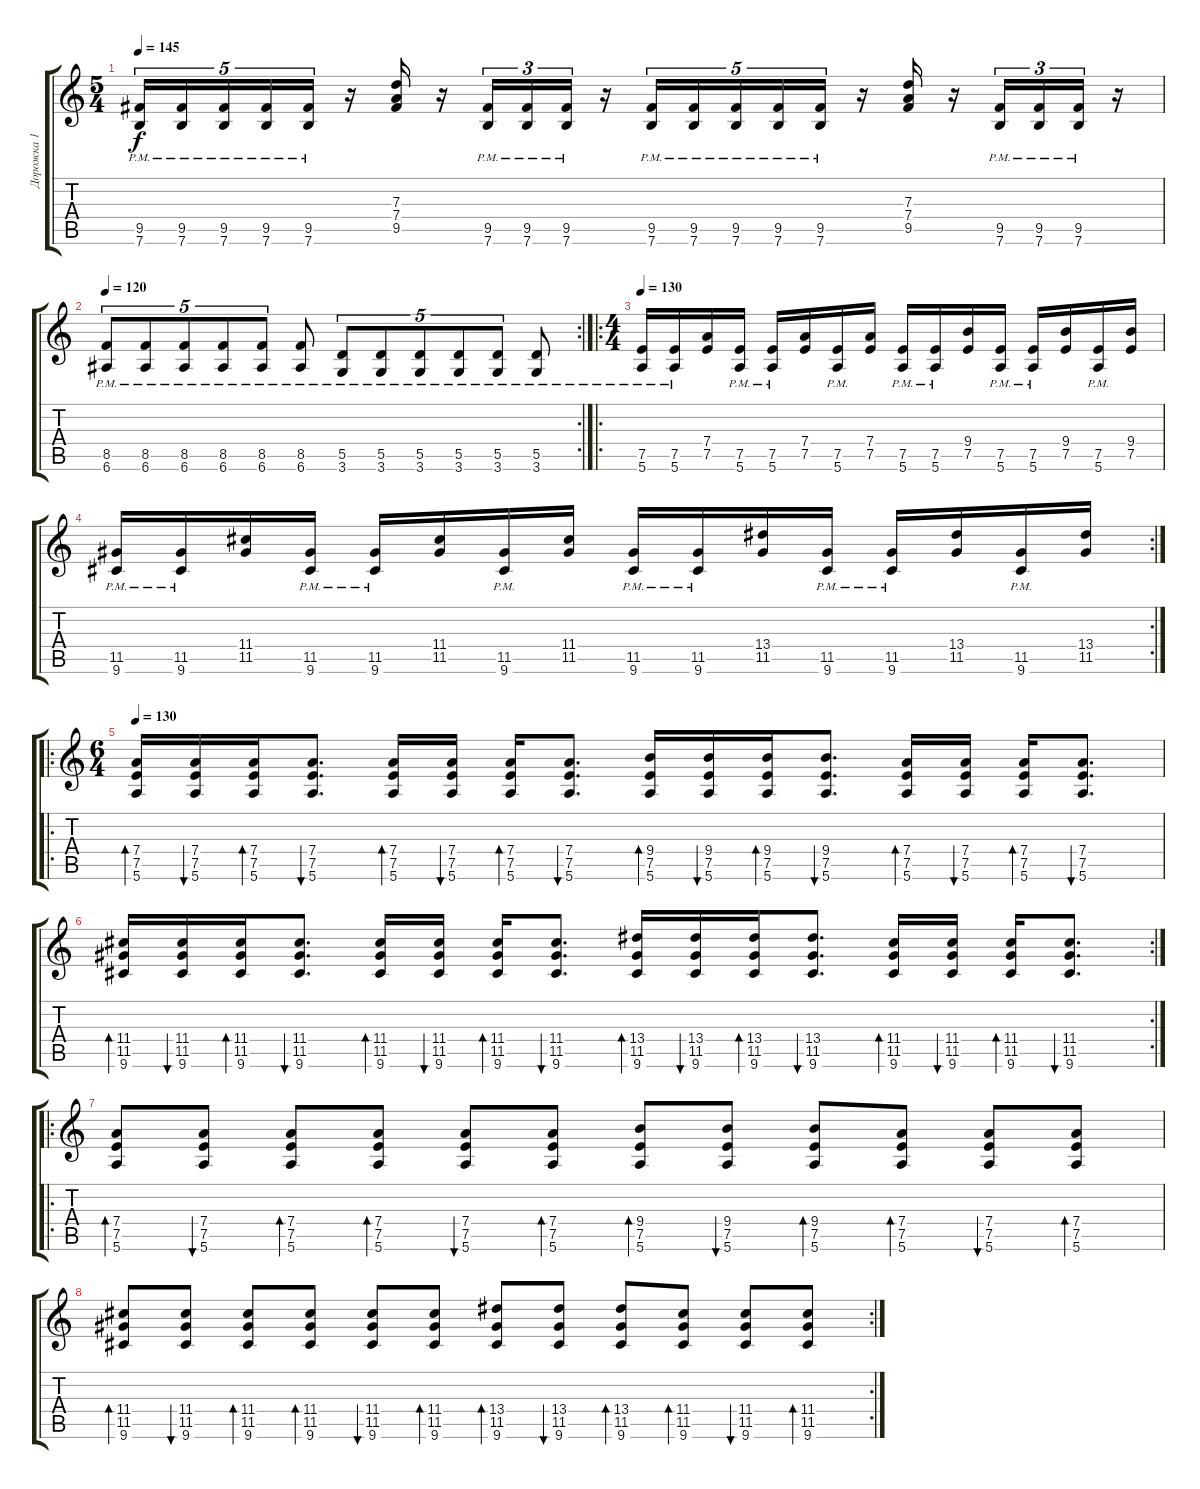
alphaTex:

\track ("Дорожка 1" "Дорожка 1") {instrument overdrivenguitar}
\staff {score tabs}
\tuning (E4 B3 G3 D3 A2 E2) {hide}
\ts (5 4)
\tempo 145
\clef g2
\ks c
(9.5{pm} 7.6{pm}).16{tu (5 4) dy f} (9.5{pm} 7.6{pm}).16{tu (5 4)} (9.5{pm} 7.6{pm}).16{tu (5 4)} (9.5{pm} 7.6{pm}).16{tu (5 4)} (9.5{pm} 7.6{pm}).16{tu (5 4)} r.16 (7.3 7.4 9.5).16 r.16 (9.5{pm} 7.6{pm}).16{tu (3 2)} (9.5{pm} 7.6{pm}).16{tu (3 2)} (9.5{pm} 7.6{pm}).16{tu (3 2)} r.16 (9.5{pm} 7.6{pm}).16{tu (5 4)} (9.5{pm} 7.6{pm}).16{tu (5 4)} (9.5{pm} 7.6{pm}).16{tu (5 4)} (9.5{pm} 7.6{pm}).16{tu (5 4)} (9.5{pm} 7.6{pm}).16{tu (5 4)} r.16 (7.3 7.4 9.5).16 r.16 (9.5{pm} 7.6{pm}).16{tu (3 2)} (9.5{pm} 7.6{pm}).16{tu (3 2)} (9.5{pm} 7.6{pm}).16{tu (3 2)} r.16 |
\rc 2
\tempo 120
(8.5{pm} 6.6{pm}).8{tu (5 4)} (8.5{pm} 6.6{pm}).8{tu (5 4)} (8.5{pm} 6.6{pm}).8{tu (5 4)} (8.5{pm} 6.6{pm}).8{tu (5 4)} (8.5{pm} 6.6{pm}).8{tu (5 4)} (8.5{pm} 6.6{pm}).8 (5.5{pm} 3.6{pm}).8{tu (5 4)} (5.5{pm} 3.6{pm}).8{tu (5 4)} (5.5{pm} 3.6{pm}).8{tu (5 4)} (5.5{pm} 3.6{pm}).8{tu (5 4)} (5.5{pm} 3.6{pm}).8{tu (5 4)} (5.5{pm} 3.6{pm}).8 |
\ro
\ts (4 4)
\tempo 130
(7.5{pm} 5.6{pm}).16 (7.5{pm} 5.6{pm}).16 (7.4 7.5).16 (7.5{pm} 5.6{pm}).16 (7.5{pm} 5.6{pm}).16 (7.4 7.5).16 (7.5{pm} 5.6{pm}).16 (7.4 7.5).16 (7.5{pm} 5.6{pm}).16 (7.5{pm} 5.6{pm}).16 (9.4 7.5).16 (7.5{pm} 5.6{pm}).16 (7.5{pm} 5.6{pm}).16 (9.4 7.5).16 (7.5{pm} 5.6{pm}).16 (9.4 7.5).16 |
\rc 2
(11.5{pm} 9.6{pm}).16 (11.5{pm} 9.6{pm}).16 (11.4 11.5).16 (11.5{pm} 9.6{pm}).16 (11.5{pm} 9.6{pm}).16 (11.4 11.5).16 (11.5{pm} 9.6{pm}).16 (11.4 11.5).16 (11.5{pm} 9.6{pm}).16 (11.5{pm} 9.6{pm}).16 (13.4 11.5).16 (11.5{pm} 9.6{pm}).16 (11.5{pm} 9.6{pm}).16 (13.4 11.5).16 (11.5{pm} 9.6{pm}).16 (13.4 11.5).16 |
\ro
\ts (6 4)
\tempo 130
(7.4 7.5 5.6).16{bd 60} (7.4 7.5 5.6).16{bu 60} (7.4 7.5 5.6).16{bd 60} (7.4 7.5 5.6).8{d bu 60} (7.4 7.5 5.6).16{bd 60} (7.4 7.5 5.6).16{bu 60} (7.4 7.5 5.6).16{bd 60} (7.4 7.5 5.6).8{d bu 60} (9.4 7.5 5.6).16{bd 60} (9.4 7.5 5.6).16{bu 60} (9.4 7.5 5.6).16{bd 60} (9.4 7.5 5.6).8{d bu 60} (7.4 7.5 5.6).16{bd 60} (7.4 7.5 5.6).16{bu 60} (7.4 7.5 5.6).16{bd 60} (7.4 7.5 5.6).8{d bu 60} |
\rc 2
(11.4 11.5 9.6).16{bd 60} (11.4 11.5 9.6).16{bu 60} (11.4 11.5 9.6).16{bd 60} (11.4 11.5 9.6).8{d bu 60} (11.4 11.5 9.6).16{bd 60} (11.4 11.5 9.6).16{bu 60} (11.4 11.5 9.6).16{bd 60} (11.4 11.5 9.6).8{d bu 60} (13.4 11.5 9.6).16{bd 60} (13.4 11.5 9.6).16{bu 60} (13.4 11.5 9.6).16{bd 60} (13.4 11.5 9.6).8{d bu 60} (11.4 11.5 9.6).16{bd 60} (11.4 11.5 9.6).16{bu 60} (11.4 11.5 9.6).16{bd 60} (11.4 11.5 9.6).8{d bu 60} |
\ro
(7.4 7.5 5.6).8{bd 60} (7.4 7.5 5.6).8{bu 60} (7.4 7.5 5.6).8{bd 60} (7.4 7.5 5.6).8{bd 60} (7.4 7.5 5.6).8{bu 60} (7.4 7.5 5.6).8{bd 60} (9.4 7.5 5.6).8{bd 60} (9.4 7.5 5.6).8{bu 60} (9.4 7.5 5.6).8{bd 60} (7.4 7.5 5.6).8{bd 60} (7.4 7.5 5.6).8{bu 60} (7.4 7.5 5.6).8{bd 60} |
\rc 2
(11.4 11.5 9.6).8{bd 60} (11.4 11.5 9.6).8{bu 60} (11.4 11.5 9.6).8{bd 60} (11.4 11.5 9.6).8{bd 60} (11.4 11.5 9.6).8{bu 60} (11.4 11.5 9.6).8{bd 60} (13.4 11.5 9.6).8{bd 60} (13.4 11.5 9.6).8{bu 60} (13.4 11.5 9.6).8{bd 60} (11.4 11.5 9.6).8{bd 60} (11.4 11.5 9.6).8{bu 60} (11.4 11.5 9.6).8{bd 60}
